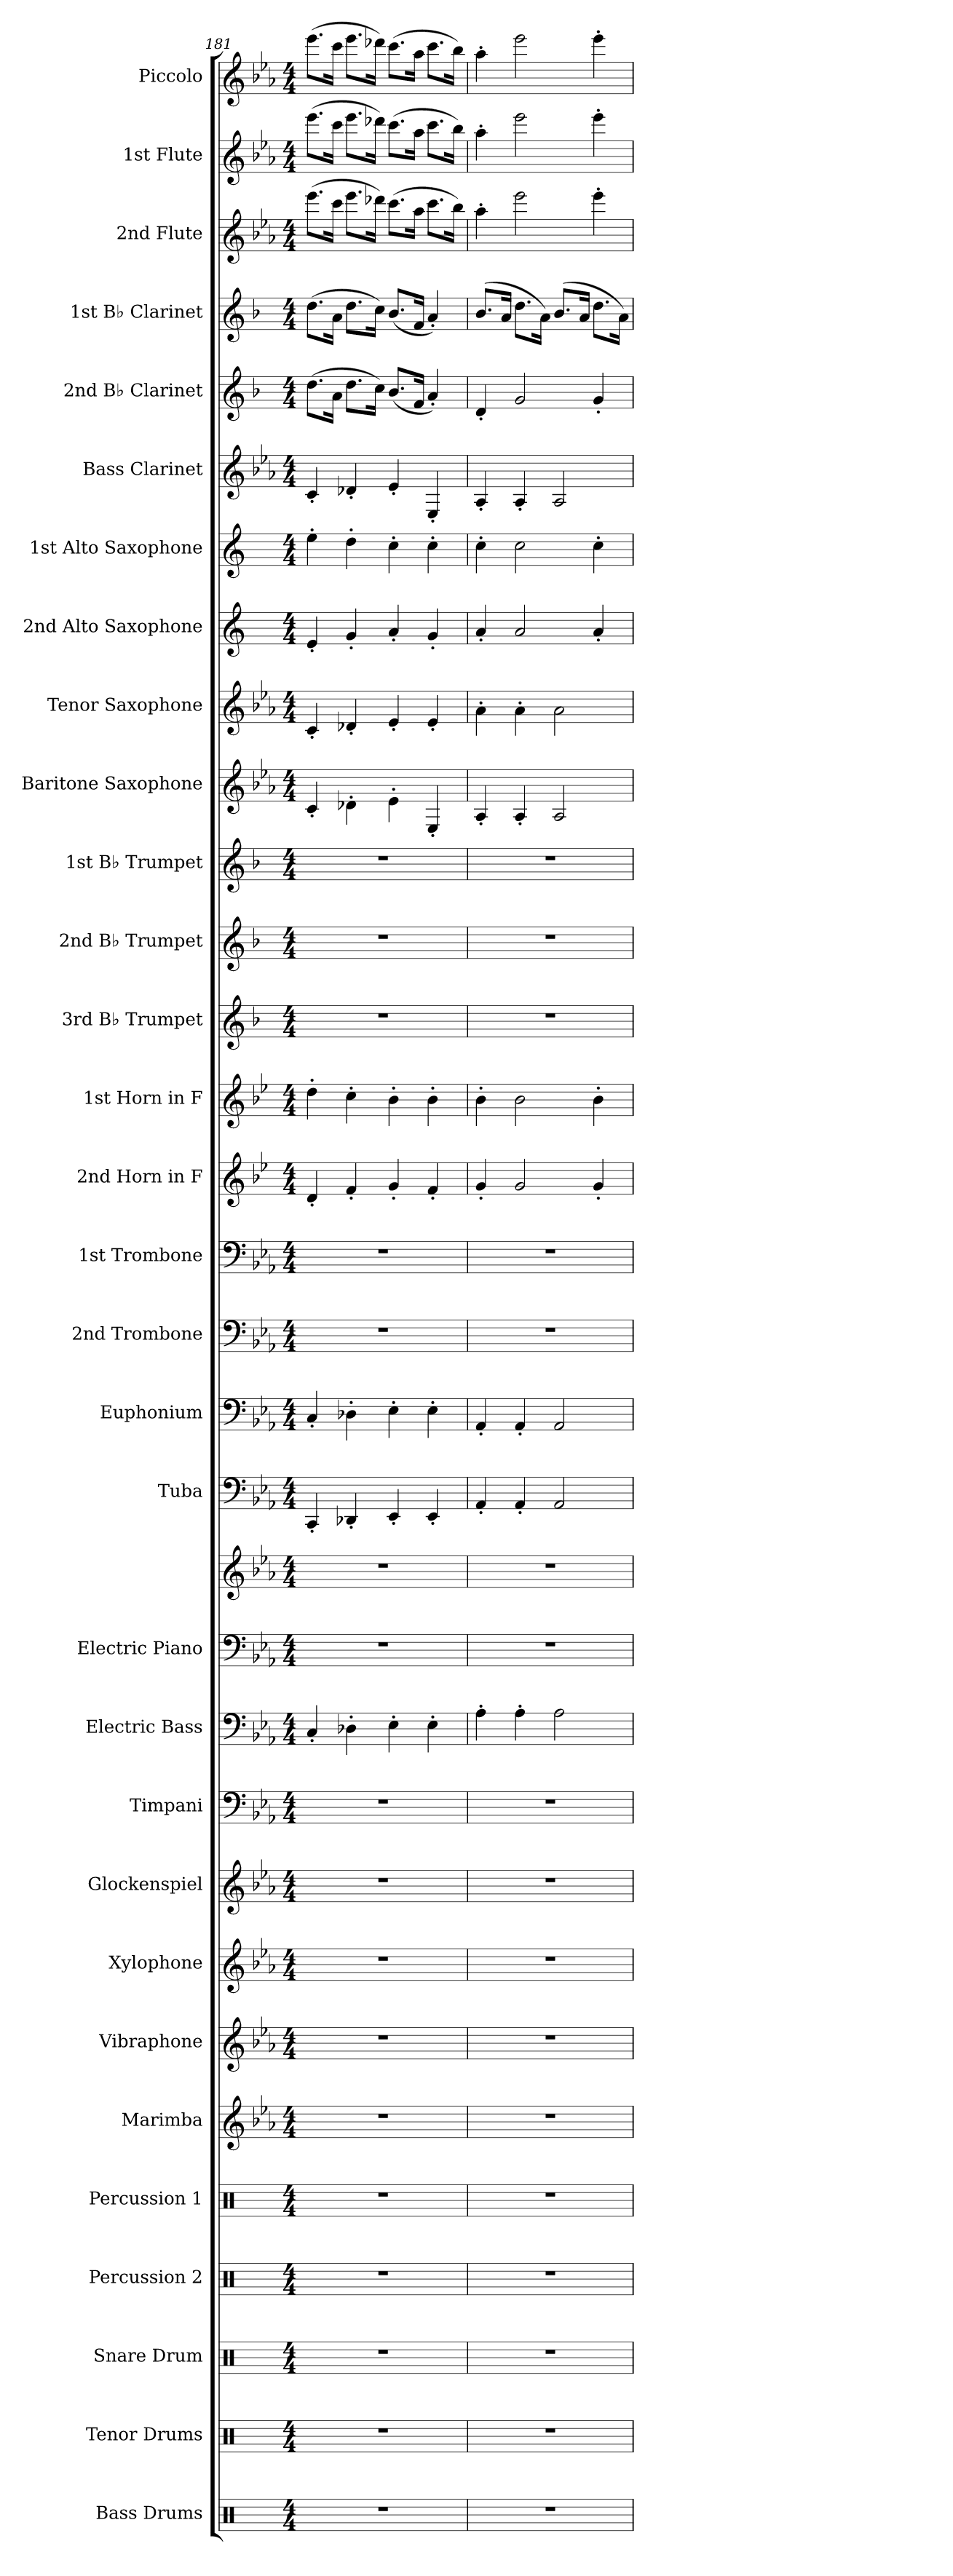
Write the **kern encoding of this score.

**kern	**kern	**kern	**kern	**kern	**kern	**kern	**kern	**kern	**kern	**kern	**kern	**kern	**kern	**kern	**kern	**kern	**kern	**kern	**kern	**kern	**kern	**kern	**kern	**kern	**kern	**kern	**kern	**kern	**kern	**kern	**kern
*part31	*part30	*part29	*part28	*part27	*part26	*part25	*part24	*part23	*part22	*part21	*part20	*part20	*part19	*part18	*part17	*part16	*part15	*part14	*part13	*part12	*part11	*part10	*part9	*part8	*part7	*part6	*part5	*part4	*part3	*part2	*part1
*staff32	*staff31	*staff30	*staff29	*staff28	*staff27	*staff26	*staff25	*staff24	*staff23	*staff22	*staff21	*staff20	*staff19	*staff18	*staff17	*staff16	*staff15	*staff14	*staff13	*staff12	*staff11	*staff10	*staff9	*staff8	*staff7	*staff6	*staff5	*staff4	*staff3	*staff2	*staff1
*I"Bass Drums	*I"Tenor Drums	*I"Snare Drum	*I"Percussion 2	*I"Percussion 1	*I"Marimba	*I"Vibraphone	*I"Xylophone	*I"Glockenspiel	*I"Timpani	*I"Electric Bass	*I"Electric Piano	*	*I"Tuba	*I"Euphonium	*I"2nd Trombone	*I"1st Trombone	*I"2nd Horn in F	*I"1st Horn in F	*I"3rd B♭ Trumpet	*I"2nd B♭ Trumpet	*I"1st B♭ Trumpet	*I"Baritone Saxophone	*I"Tenor Saxophone	*I"2nd Alto Saxophone	*I"1st Alto Saxophone	*I"Bass Clarinet	*I"2nd B♭ Clarinet	*I"1st B♭ Clarinet	*I"2nd Flute	*I"1st Flute	*I"Piccolo
*I'B.D.	*I'T.D.	*I'S.D.	*I'Perc.	*I'Perc.	*I'Mrm.	*I'Vib.	*I'Xyl.	*I'Glock.	*I'Timp.	*I'El. B.	*I'El. Pno.	*	*I'Tba.	*I'Euph.	*I'Tbn.	*I'Tbn.	*	*	*I'B♭ Tpt.	*I'B♭ Tpt.	*I'B♭ Tpt.	*I'Bar. Sax.	*I'T. Sax.	*I'A. Sax.	*I'A. Sax.	*I'B. Cl.	*I'B♭ Cl.	*I'B♭ Cl.	*I'Fl.	*I'Fl.	*I'Picc.
*clefX	*clefX	*clefX	*clefX	*clefX	*clefG2	*clefG2	*clefG2	*clefG2	*clefF4	*clefF4	*clefF4	*clefG2	*clefF4	*clefF4	*clefF4	*clefF4	*clefG2	*clefG2	*clefG2	*clefG2	*clefG2	*clefG2	*clefG2	*clefG2	*clefG2	*clefG2	*clefG2	*clefG2	*clefG2	*clefG2	*clefG2
*	*	*	*	*	*	*	*ITrd-7c-12	*ITrd-14c-24	*	*ITrd7c12	*	*	*	*	*	*	*ITrd4c7	*ITrd4c7	*ITrd1c2	*ITrd1c2	*ITrd1c2	*ITrd12c21	*ITrd8c14	*ITrd5c9	*ITrd5c9	*ITrd8c14	*ITrd1c2	*ITrd1c2	*	*	*ITrd-7c-12
*k[]	*k[]	*k[]	*k[]	*k[]	*k[b-e-a-]	*k[b-e-a-]	*k[b-e-a-]	*k[b-e-a-]	*k[b-e-a-]	*k[b-e-a-]	*k[b-e-a-]	*k[b-e-a-]	*k[b-e-a-]	*k[b-e-a-]	*k[b-e-a-]	*k[b-e-a-]	*k[b-e-a-]	*k[b-e-a-]	*k[b-e-a-]	*k[b-e-a-]	*k[b-e-a-]	*k[b-e-a-]	*k[b-e-a-]	*k[b-e-a-]	*k[b-e-a-]	*k[b-e-a-]	*k[b-e-a-]	*k[b-e-a-]	*k[b-e-a-]	*k[b-e-a-]	*k[b-e-a-]
*M4/4	*M4/4	*M4/4	*M4/4	*M4/4	*M4/4	*M4/4	*M4/4	*M4/4	*M4/4	*M4/4	*M4/4	*M4/4	*M4/4	*M4/4	*M4/4	*M4/4	*M4/4	*M4/4	*M4/4	*M4/4	*M4/4	*M4/4	*M4/4	*M4/4	*M4/4	*M4/4	*M4/4	*M4/4	*M4/4	*M4/4	*M4/4
=181	=181	=181	=181	=181	=181	=181	=181	=181	=181	=181	=181	=181	=181	=181	=181	=181	=181	=181	=181	=181	=181	=181	=181	=181	=181	=181	=181	=181	=181	=181	=181
1r	1r	1r	1r	1r	1r	1r	1r	1r	1r	4CC'/	1r	1r	4CC'/	4C'/	1r	1r	4G'/	4g'\	1r	1r	1r	4C'/	4C'/	4G'/	4g'\	4C'/	(8.cc\L	(8.cc\L	(8.eee-\L	(8.eee-\L	(8.eeee-\L
.	.	.	.	.	.	.	.	.	.	.	.	.	.	.	.	.	.	.	.	.	.	.	.	.	.	.	16g\Jk	16g\Jk	16ccc\Jk	16ccc\Jk	16cccc\Jk
.	.	.	.	.	.	.	.	.	.	4DD-X'\	.	.	4DD-X'/	4D-X'\	.	.	4B-'/	4f'\	.	.	.	4D-X'\	4D-X'/	4B-'/	4f'\	4D-X'/	8.cc\L	8.cc\L	8.eee-\L	8.eee-\L	8.eeee-\L
.	.	.	.	.	.	.	.	.	.	.	.	.	.	.	.	.	.	.	.	.	.	.	.	.	.	.	16b-\Jk)	16b-\Jk)	16ddd-X\Jk)	16ddd-X\Jk)	16dddd-X\Jk)
.	.	.	.	.	.	.	.	.	.	4EE-'\	.	.	4EE-'/	4E-'\	.	.	4c'/	4e-'\	.	.	.	4E-'\	4E-'/	4c'/	4e-'\	4E-'/	(8.a-/L	(8.a-/L	(8.ccc\L	(8.ccc\L	(8.cccc\L
.	.	.	.	.	.	.	.	.	.	.	.	.	.	.	.	.	.	.	.	.	.	.	.	.	.	.	16e-/Jk	16e-/Jk	16aa-\Jk	16aa-\Jk	16aaa-\Jk
.	.	.	.	.	.	.	.	.	.	4EE-'\	.	.	4EE-'/	4E-'\	.	.	4B-'/	4e-'\	.	.	.	4EE-'/	4E-'/	4B-'/	4e-'\	4EE-'/	4g'/)	4g'/)	8.ccc\L	8.ccc\L	8.cccc\L
.	.	.	.	.	.	.	.	.	.	.	.	.	.	.	.	.	.	.	.	.	.	.	.	.	.	.	.	.	16bb-\Jk)	16bb-\Jk)	16bbb-\Jk)
=182	=182	=182	=182	=182	=182	=182	=182	=182	=182	=182	=182	=182	=182	=182	=182	=182	=182	=182	=182	=182	=182	=182	=182	=182	=182	=182	=182	=182	=182	=182	=182
1r	1r	1r	1r	1r	1r	1r	1r	1r	1r	4AA-'\	1r	1r	4AA-'/	4AA-'/	1r	1r	4c'/	4e-'\	1r	1r	1r	4AA-'/	4A-'\	4c'/	4e-'\	4AA-'/	4c'/	(8.a-/L	4aa-'\	4aa-'\	4aaa-'\
.	.	.	.	.	.	.	.	.	.	.	.	.	.	.	.	.	.	.	.	.	.	.	.	.	.	.	.	16g/Jk	.	.	.
.	.	.	.	.	.	.	.	.	.	4AA-'\	.	.	4AA-'/	4AA-'/	.	.	2c/	2e-\	.	.	.	4AA-'/	4A-'\	2c/	2e-\	4AA-'/	2f/	8.cc\L	2eee-\	2eee-\	2eeee-\
.	.	.	.	.	.	.	.	.	.	.	.	.	.	.	.	.	.	.	.	.	.	.	.	.	.	.	.	16g\Jk)	.	.	.
.	.	.	.	.	.	.	.	.	.	2AA-\	.	.	2AA-/	2AA-/	.	.	.	.	.	.	.	2AA-/	2A-\	.	.	2AA-/	.	(8.a-/L	.	.	.
.	.	.	.	.	.	.	.	.	.	.	.	.	.	.	.	.	.	.	.	.	.	.	.	.	.	.	.	16g/Jk	.	.	.
.	.	.	.	.	.	.	.	.	.	.	.	.	.	.	.	.	4c'/	4e-'\	.	.	.	.	.	4c'/	4e-'\	.	4f'/	8.cc\L	4eee-'\	4eee-'\	4eeee-'\
.	.	.	.	.	.	.	.	.	.	.	.	.	.	.	.	.	.	.	.	.	.	.	.	.	.	.	.	16g\Jk)	.	.	.
=	=	=	=	=	=	=	=	=	=	=	=	=	=	=	=	=	=	=	=	=	=	=	=	=	=	=	=	=	=	=	=
*-	*-	*-	*-	*-	*-	*-	*-	*-	*-	*-	*-	*-	*-	*-	*-	*-	*-	*-	*-	*-	*-	*-	*-	*-	*-	*-	*-	*-	*-	*-	*-
